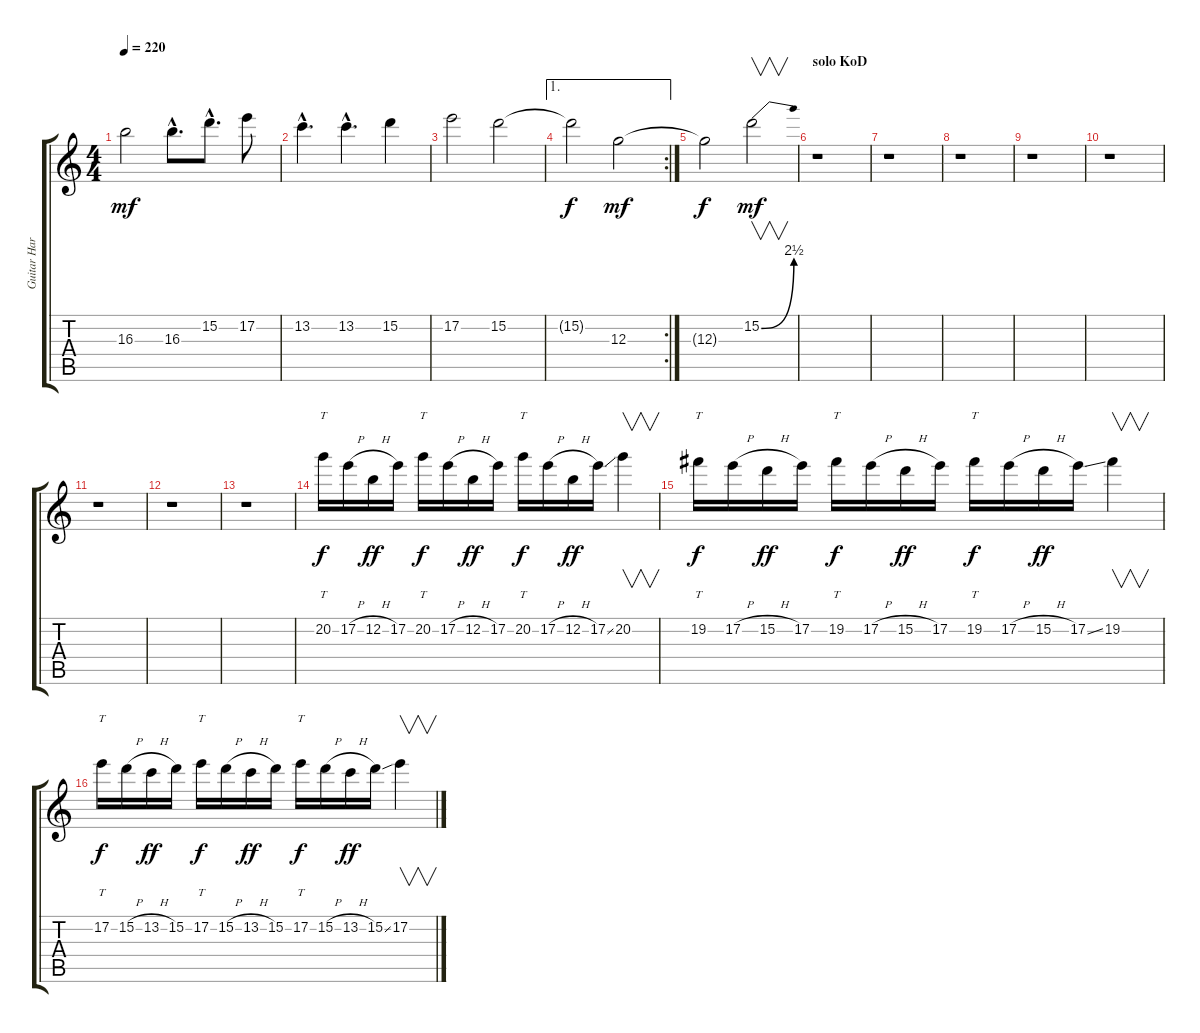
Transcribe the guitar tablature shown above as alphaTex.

\track ("Guitar Harms" "Guitar Har") {instrument distortionguitar}
\staff {score tabs}
\tuning (E4 B3 G3 D3 A2 E2) {hide}
\ts (4 4)
\tempo 220
\clef g2
\ks c
16.3.2{dy mf} 16.3{hac}.8{d} 15.2{hac}.8{d} 17.2.8 |
13.2{hac}.4{d} 13.2{hac}.4{d} 15.2.4 |
17.2.2 15.2.2 |
\ae 1
\rc 2
15.2{t}.2{dy f} 12.3.2{dy mf} |
12.3{t}.2{dy f} 15.2{be (bend 0 0 60 10)}.2{v dy mf} |
\section ("" "solo KoD")
r.1 |
r.1 |
r.1 |
r.1 |
r.1 |
r.1 |
r.1 |
r.1 |
20.2.16{tt dy f} 17.2{h}.16 12.2{h}.16{dy ff} 17.2.16 20.2.16{tt dy f} 17.2{h}.16 12.2{h}.16{dy ff} 17.2.16 20.2.16{tt dy f} 17.2{h}.16 12.2{h}.16{dy ff} 17.2{ss}.16 20.2.4{v} |
19.2.16{tt dy f} 17.2{h}.16 15.2{h}.16{dy ff} 17.2.16 19.2.16{tt dy f} 17.2{h}.16 15.2{h}.16{dy ff} 17.2.16 19.2.16{tt dy f} 17.2{h}.16 15.2{h}.16{dy ff} 17.2{ss}.16 19.2.4{v} |
17.2.16{tt dy f} 15.2{h}.16 13.2{h}.16{dy ff} 15.2.16 17.2.16{tt dy f} 15.2{h}.16 13.2{h}.16{dy ff} 15.2.16 17.2.16{tt dy f} 15.2{h}.16 13.2{h}.16{dy ff} 15.2{ss}.16 17.2.4{v}
